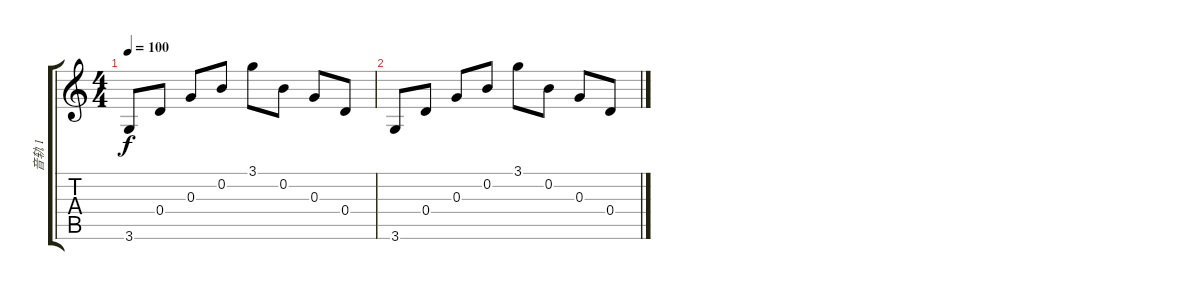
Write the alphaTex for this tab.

\track ("音轨 1" "音轨 1") {instrument acousticguitarnylon}
\staff {score tabs}
\tuning (E4 B3 G3 D3 A2 E2) {hide}
\ts (4 4)
\tempo 100
\clef g2
\ks c
3.6.8{dy f} 0.4.8 0.3.8 0.2.8 3.1.8 0.2.8 0.3.8 0.4.8 |
3.6.8 0.4.8 0.3.8 0.2.8{txt ""} 3.1.8 0.2.8 0.3.8 0.4.8
